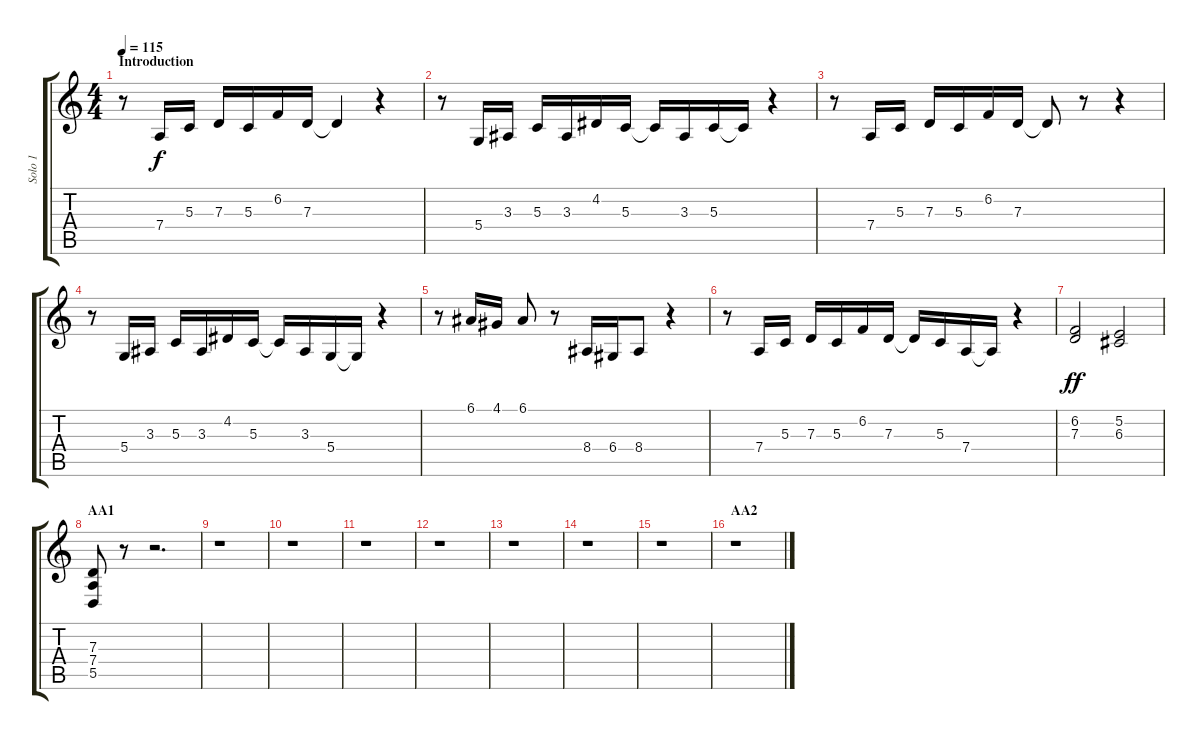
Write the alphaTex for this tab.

\track ("Solo 1" "Solo 1") {instrument trombone}
\staff {score tabs}
\tuning (E4 B3 G3 D3 A2 E2) {hide}
\ts (4 4)
\section ("" "Introduction")
\tempo 115
\clef g2
\ks c
r.8{dy f instrument trombone} 7.4.16 5.3.16 7.3.16 5.3.16 6.2.16 7.3.16 7.3{t}.4 r.4 |
r.8 5.4.16 3.3.16 5.3.16 3.3.16 4.2.16 5.3.16 5.3{t}.16 3.3.16 5.3.16 5.3{t}.16 r.4 |
r.8 7.4.16 5.3.16 7.3.16 5.3.16 6.2.16 7.3.16 7.3{t}.8 r.8 r.4 |
r.8 5.4.16 3.3.16 5.3.16 3.3.16 4.2.16 5.3.16 5.3{t}.16 3.3.16 5.4.16 5.4{t}.16 r.4 |
r.8 6.1.16 4.1.16 6.1.8 r.8 8.4.16 6.4.16 8.4.8 r.4 |
r.8 7.4.16 5.3.16 7.3.16 5.3.16 6.2.16 7.3.16 7.3{t}.16 5.3.16 7.4.16 7.4{t}.16 r.4 |
(6.2 7.3).2{dy ff} (5.2 6.3).2 |
\section ("" "АА1")
(7.3 7.4 5.5).8 r.8 r.2{d} |
r.1 |
r.1 |
r.1 |
r.1 |
r.1 |
r.1 |
r.1 |
\section ("" "АА2")
r.1
